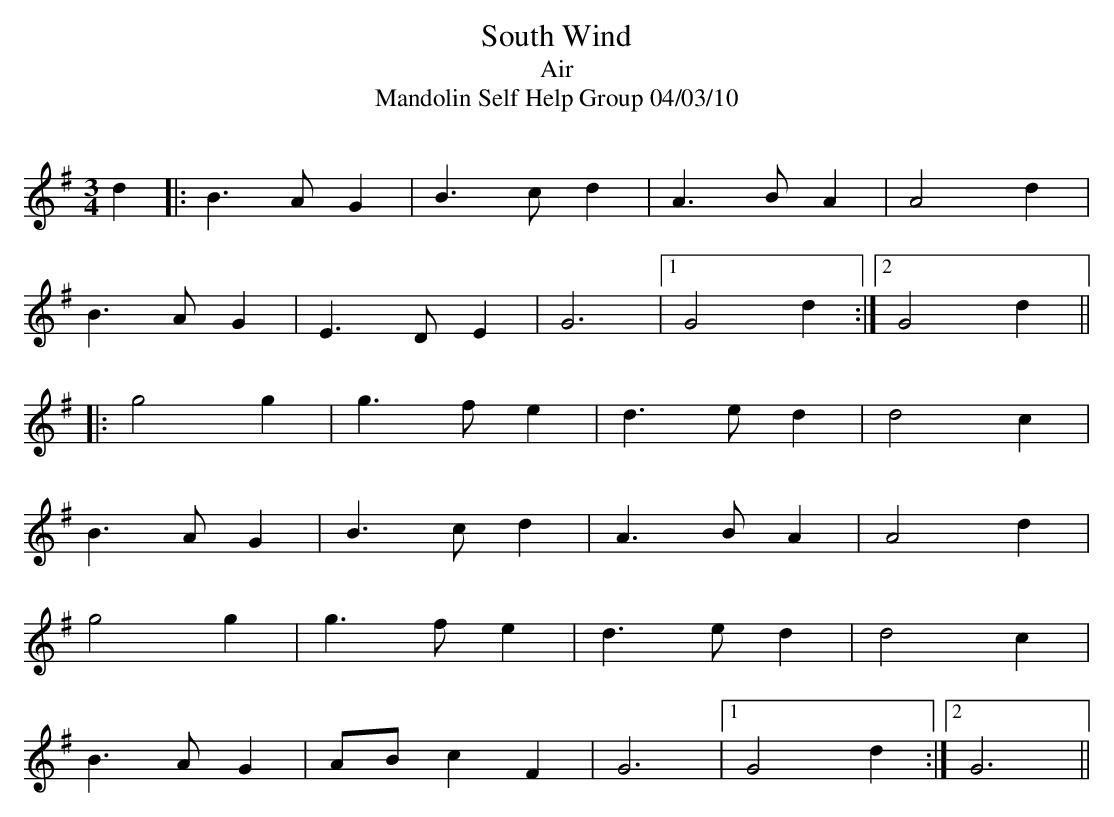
X:1
T:South Wind
T:Air
T:Mandolin Self Help Group 04/03/10
Q:120
M:3/4
L:1/8
K:G Major
d2 |: B3 A G2 | B3 c d2 | A3 B A2 | A4 d2 |
B3 A G2 |E3 D E2 |G6 |1 G4  d2 :|2 G4  d2 ||
|: g4 g2 | g3 f e2 | d3 e d2 | d4 c2 |
B3 A G2 | B3 c d2 | A3 B A2 | A4 d2 |
g4 g2 | g3 f e2 | d3 e d2 | d4 c2 |
B3 A G2 | AB c2 F2 | G6 |1 G4 d2 :|2 G6 ||
